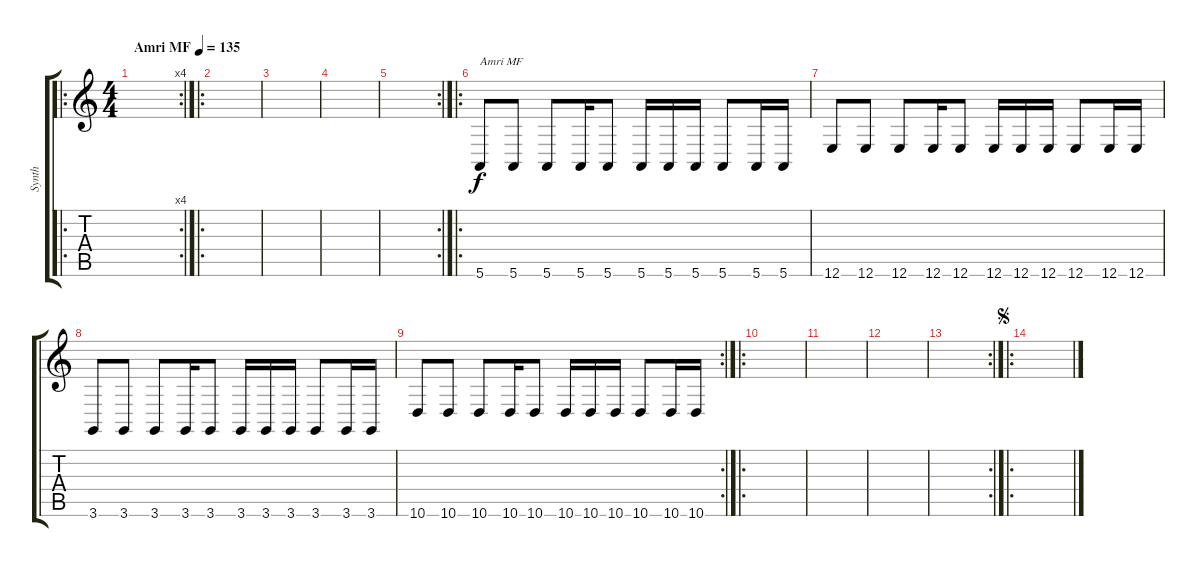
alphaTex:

\track ("Synth" "Synth") {instrument lead2sawtooth}
\staff {score tabs}
\tuning (E4 B3 G3 D3 A2 E2) {hide}
\ro
\rc 4
\ts (4 4)
\tempo (135 "Amri MF")
\clef g2
\ks c
|
\ro
|
|
|
\rc 2
|
\ro
5.6.8{txt "Amri MF"} 5.6.8 5.6.8 5.6.16 5.6.8 5.6.16 5.6.16 5.6.16 5.6.8 5.6.16 5.6.16 |
12.6.8 12.6.8 12.6.8 12.6.16 12.6.8 12.6.16 12.6.16 12.6.16 12.6.8 12.6.16 12.6.16 |
3.6.8 3.6.8 3.6.8 3.6.16 3.6.8 3.6.16 3.6.16 3.6.16 3.6.8 3.6.16 3.6.16 |
\rc 2
10.6.8 10.6.8 10.6.8 10.6.16 10.6.8 10.6.16 10.6.16 10.6.16 10.6.8 10.6.16 10.6.16 |
\ro
|
|
|
\rc 2
|
\ro
\jump segno
